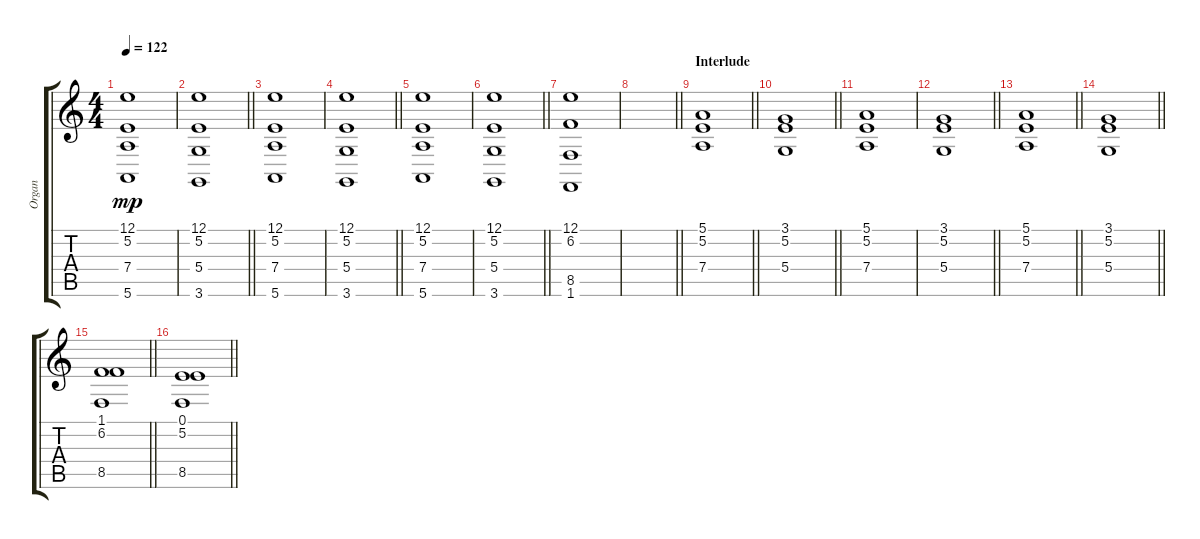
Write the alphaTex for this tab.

\track ("Organ" "Organ") {instrument reedorgan}
\staff {score tabs}
\tuning (E4 B3 G3 D3 A2 E2) {hide}
\ts (4 4)
\tempo 122
\clef g2
\ks c
(12.1 5.2 7.4 5.6).1{dy mp} |
\barLineRight lightlight
(12.1 5.2 5.4 3.6).1 |
(12.1 5.2 7.4 5.6).1 |
\barLineRight lightlight
(12.1 5.2 5.4 3.6).1 |
(12.1 5.2 7.4 5.6).1 |
\barLineRight lightlight
(12.1 5.2 5.4 3.6).1 |
(12.1 6.2 8.5 1.6).1 |
\barLineRight lightlight
|
\section ("" "Interlude")
\barLineRight lightlight
(5.1 5.2 7.4).1 |
\barLineRight lightlight
(3.1 5.2 5.4).1 |
(5.1 5.2 7.4).1 |
\barLineRight lightlight
(3.1 5.2 5.4).1 |
\barLineRight lightlight
(5.1 5.2 7.4).1 |
\barLineRight lightlight
(3.1 5.2 5.4).1 |
\barLineRight lightlight
(1.1 6.2 8.5).1 |
\barLineRight lightlight
(0.1 5.2 8.5).1
